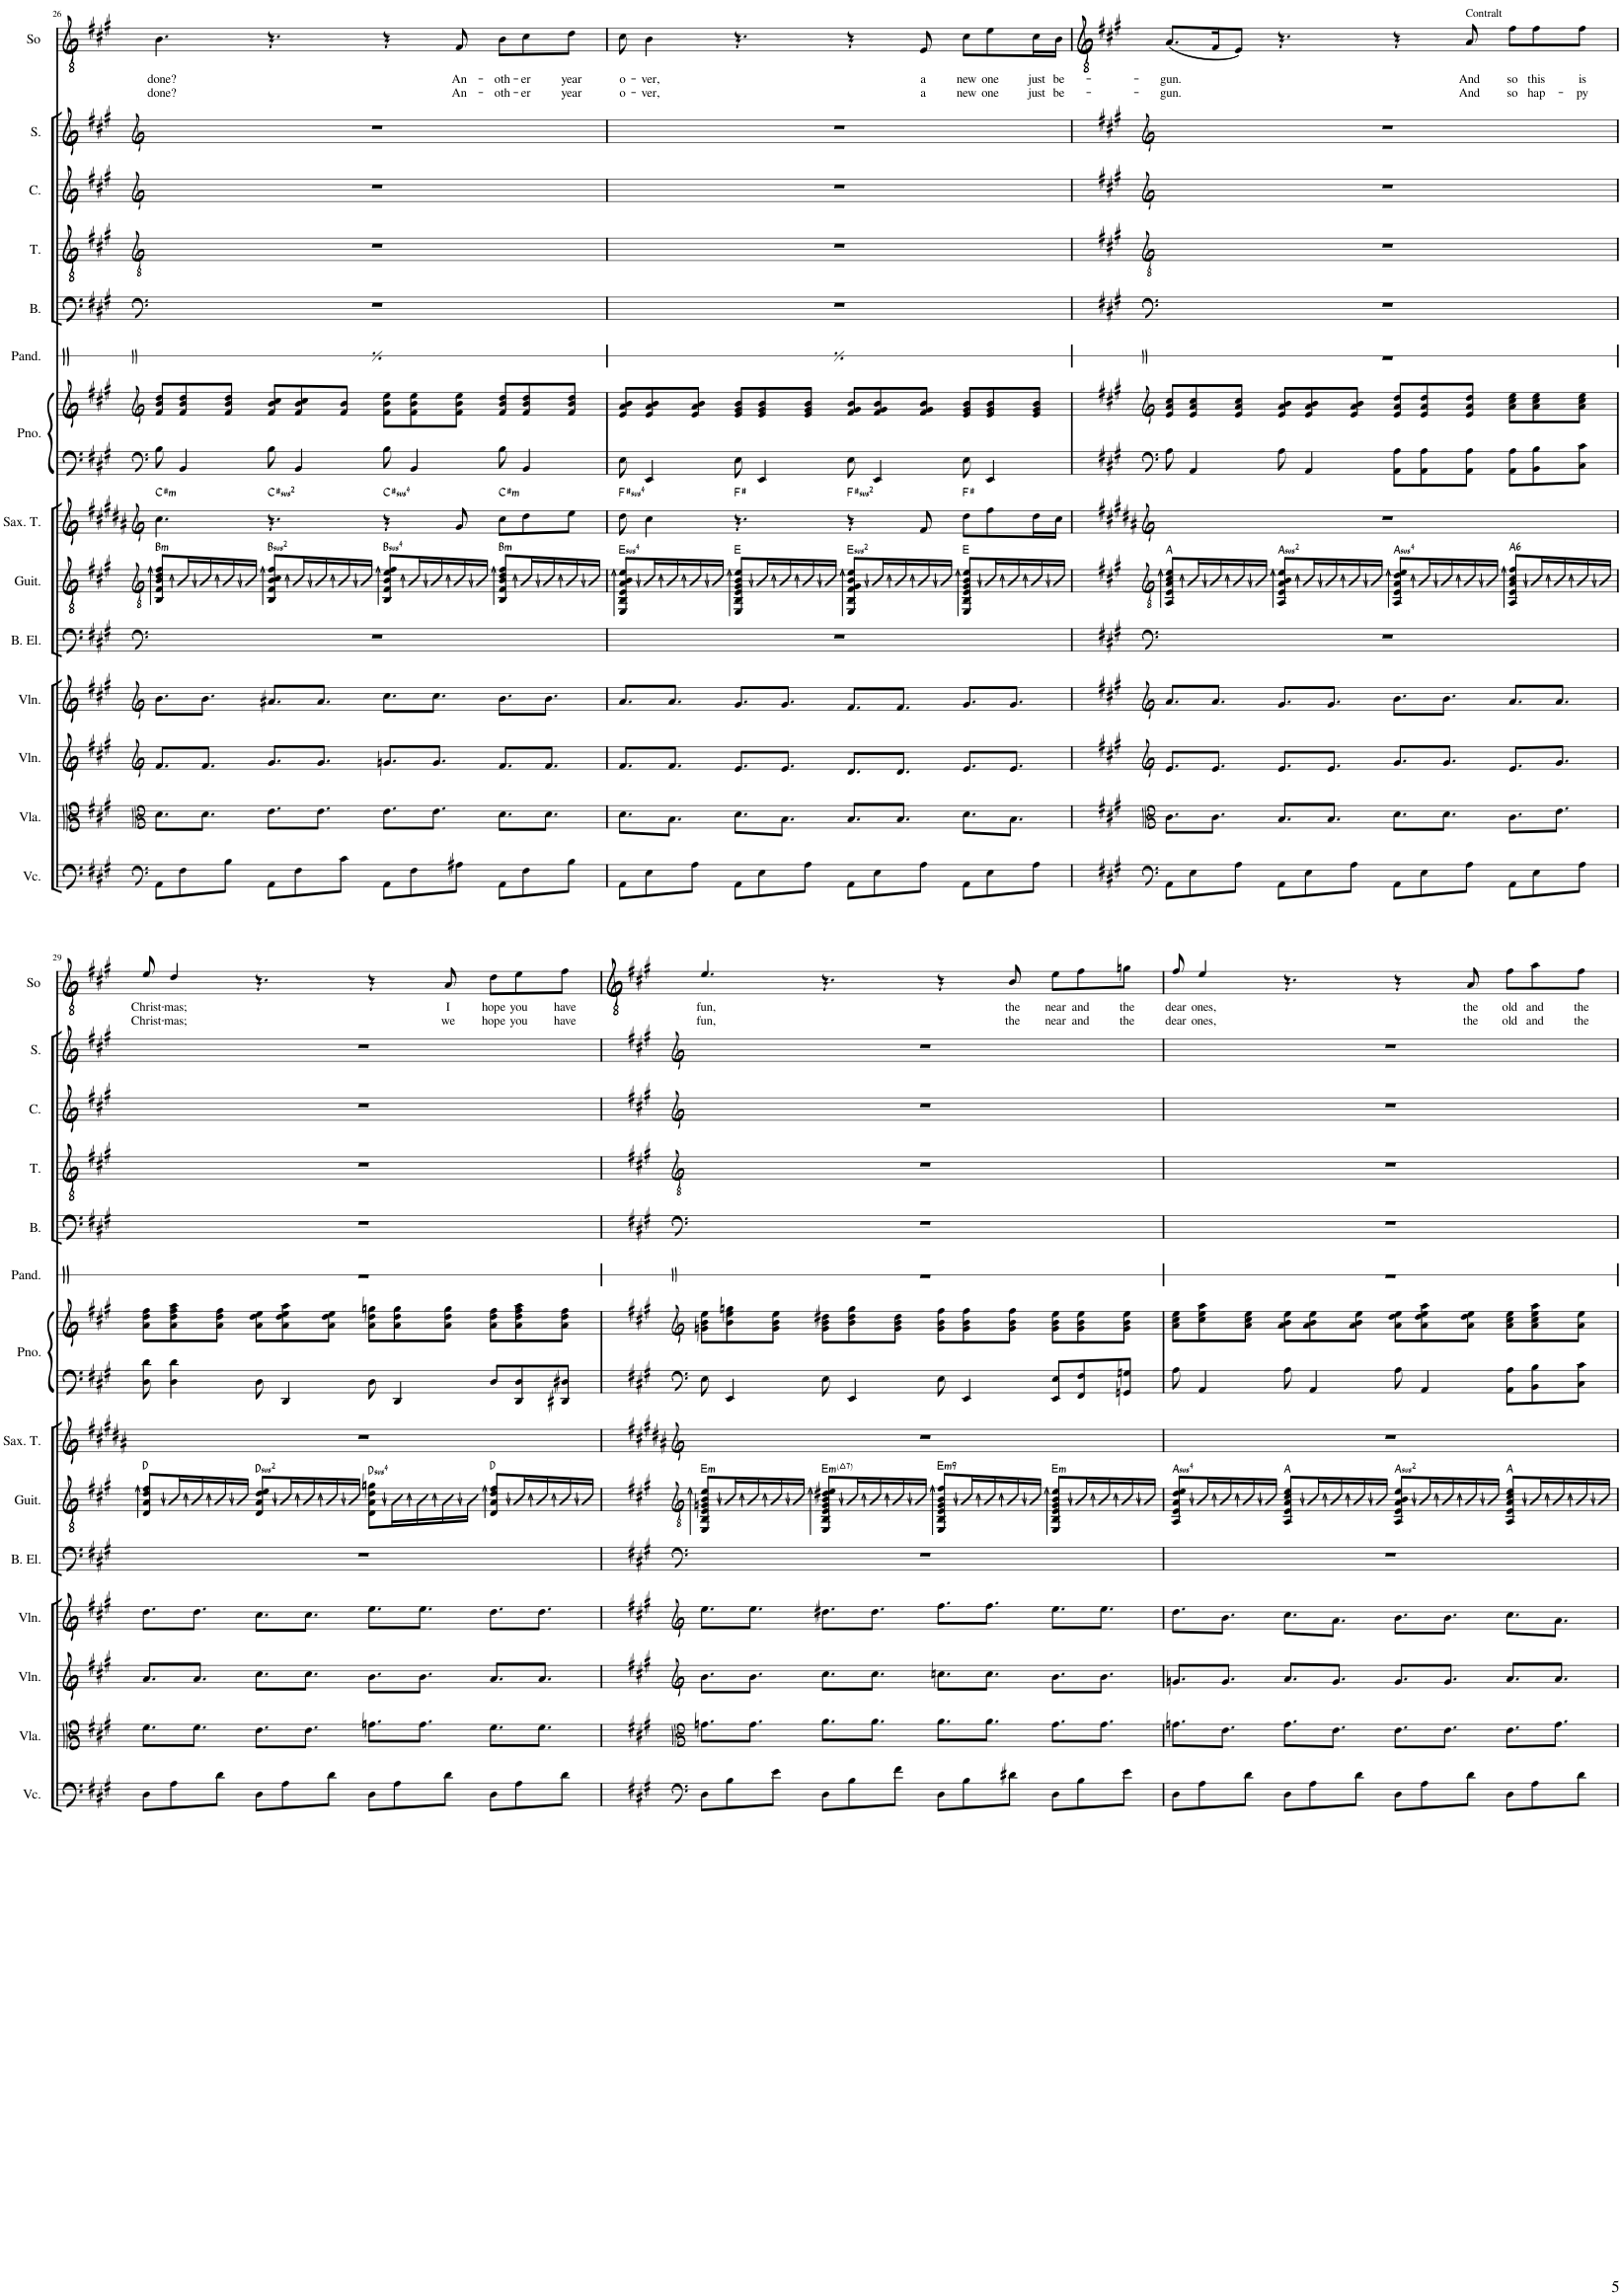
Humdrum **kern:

**kern	**kern	**kern	**kern	**kern	**kern	**harte	**kern	**harte	**kern	**harte	**kern	**kern	**kern	**kern	**kern	**kern	**kern	**kern	**text	**text
*part15	*part14	*part13	*part12	*part11	*part10	*part10	*part9	*part9	*part8	*part8	*part7	*part7	*part6	*part5	*part4	*part3	*part2	*part1	*part1	*part1
*staff16	*staff15	*staff14	*staff13	*staff12	*staff11	*	*staff10	*	*staff9	*	*staff8	*staff7	*staff6	*staff5	*staff4	*staff3	*staff2	*staff1	*staff1	*staff1
*I"Violoncel	*I"Viola	*I"Violí	*I"Violí	*I"Baix elèctric	*I"Guitarra acústica	*	*I"Saxòfon Tenor	*	*I"Saxòfon Contralt	*	*I"Piano	*	*I"Pandereta	*I"Baix	*I"Tenor	*I"Contralt	*I"Soprano	*I"Solo	*	*
*I'Vc.	*I'Vla.	*	*	*I'B. El.	*I'Guit.	*	*I'Sax. T.	*	*I'Sax. Contr.	*	*I'Pno.	*	*I'Pand.	*I'B.	*I'T.	*I'C.	*I'S.	*I'So	*	*
!!LO:PB:g=z
*clefF4	*clefC3	*clefG2	*clefG2	*clefF4	*clefGv2	*	*clefG2	*	*clefG2	*	*clefF4	*clefG2	*clefX	*clefF4	*clefGv2	*clefG2	*clefG2	*clefGv2	*	*
*	*	*	*	*ITrd7c12	*	*	*ITrd8c14	*	*ITrd5c9	*	*	*	*	*	*	*	*	*	*	*
*k[f#c#g#]	*k[f#c#g#]	*k[f#c#g#]	*k[f#c#g#]	*k[f#c#g#]	*k[f#c#g#]	*	*k[f#c#g#d#a#]	*	*k[f#c#g#d#a#e#]	*	*k[f#c#g#]	*k[f#c#g#]	*k[]	*k[f#c#g#]	*k[f#c#g#]	*k[f#c#g#]	*k[f#c#g#]	*k[f#c#g#]	*	*
*M12/8	*M12/8	*M12/8	*M12/8	*M12/8	*M12/8	*	*M12/8	*	*M12/8	*	*M12/8	*M12/8	*M12/8	*M12/8	*M12/8	*M12/8	*M12/8	*M12/8	*	*
=26	=26	=26	=26	=26	=26	=26	=26	=26	=26	=26	=26	=26	=26	=26	=26	=26	=26	=26	=26	=26
!	!	!	!	!	!	!LO:H:kt=m	!	!LO:H:kt=m	!	!LO:H:kt=m	!	!	!	!	!	!	!	!	!LO:LY:b	!LO:LY:b
8AA\L	8.d\L	8.f#/L	8.b\L	1.r	8BB/ 8F#/ 8B/ 8d/ 8f#/L	B:min	4.cc#\	C#:min	4.g#	G#:min	8B\	8f#/ 8b/ 8dd/L	4.r	1.r	1.r	1.r	1.r	4.B\	done?	done?
8F#\	.	.	.	.	16BB/ 16F#/ 16B/ 16d/ 16f#/L	.	.	.	.	.	4BB/	8f#/ 8b/ 8dd/	.	.	.	.	.	.	.	.
.	8.d\J	8.f#/J	8.b\J	.	16BB/ 16F#/ 16B/ 16d/ 16f#/	.	.	.	.	.	.	.	.	.	.	.	.	.	.	.
8B\J	.	.	.	.	16BB/ 16F#/ 16B/ 16d/ 16f#/	.	.	.	.	.	.	8f#/ 8b/ 8dd/J	.	.	.	.	.	.	.	.
.	.	.	.	.	16BB/ 16F#/ 16B/ 16d/ 16f#/JJ	.	.	.	.	.	.	.	.	.	.	.	.	.	.	.
!	!	!	!	!	!	!LO:H:kt=2	!	!LO:H:kt=2	!LO:N:vis=4	!LO:H:kt=2	!	!	!	!	!	!	!	!	!	!
8AA\L	8.e\L	8.g#/L	8.a#X/L	.	8BB/ 8F#/ 8B/ 8c#/ 8f#/L	B:(1,2,5)	4.r	C#:(1,2,5)	4.r	G#:(1,2,5)	8B\	8f#/ 8b/ 8cc#/L	4.Re\	.	.	.	.	4.r	.	.
8F#\	.	.	.	.	16BB/ 16F#/ 16B/ 16c#/ 16f#/L	.	.	.	.	.	4BB/	8f#/ 8b/ 8cc#/	.	.	.	.	.	.	.	.
.	8.e\J	8.g#/J	8.a#/J	.	16BB/ 16F#/ 16B/ 16c#/ 16f#/	.	.	.	.	.	.	.	.	.	.	.	.	.	.	.
8c#\J	.	.	.	.	16BB/ 16F#/ 16B/ 16c#/ 16f#/	.	.	.	.	.	.	8f#/ 8b/J	.	.	.	.	.	.	.	.
.	.	.	.	.	16BB/ 16F#/ 16B/ 16c#/ 16f#/JJ	.	.	.	.	.	.	.	.	.	.	.	.	.	.	.
!	!	!	!	!	!	!LO:H:kt=4	!	!LO:H:kt=4	!	!LO:H:kt=4	!	!	!	!	!	!	!	!	!	!
8AA\L	8.e\L	8.gn/L	8.cc#\L	.	8BB/ 8F#/ 8B/ 8e/ 8f#/L	B:sus4	4r	C#:sus4	4r	G#:sus4	8B\	8f#\ 8b\ 8ee\L	4.r	.	.	.	.	4r	.	.
8F#\	.	.	.	.	16BB/ 16F#/ 16B/ 16e/ 16f#/L	.	.	.	.	.	4BB/	8f#\ 8b\ 8ee\	.	.	.	.	.	.	.	.
.	8.e\J	8.g/J	8.cc#\J	.	16BB/ 16F#/ 16B/ 16e/ 16f#/	.	.	.	.	.	.	.	.	.	.	.	.	.	.	.
!	!	!	!	!	!	!	!	!	!	!	!	!	!	!	!	!	!	!	!LO:LY:b	!LO:LY:b
8A#X\J	.	.	.	.	16BB/ 16F#/ 16B/ 16e/ 16f#/	.	8g#/	.	8d#	.	.	8f#\ 8b\ 8ee\J	.	.	.	.	.	8F#/	An-	An-
.	.	.	.	.	16BB/ 16F#/ 16B/ 16e/ 16f#/JJ	.	.	.	.	.	.	.	.	.	.	.	.	.	.	.
!	!	!	!	!	!	!LO:H:kt=m	!	!LO:H:kt=m	!	!LO:H:kt=m	!	!	!	!	!	!	!	!	!LO:LY:b	!LO:LY:b
8AA\L	8.d\L	8.f#/L	8.b\L	.	8BB/ 8F#/ 8B/ 8d/ 8f#/L	B:min	8cc#\L	C#:min	8g#/L	G#:min	8B\	8f#/ 8b/ 8dd/L	4.Re\	.	.	.	.	8B\L	-oth-	-oth-
!	!	!	!	!	!	!	!	!	!	!	!	!	!	!	!	!	!	!	!LO:LY:b	!LO:LY:b
8F#\	.	.	.	.	16BB/ 16F#/ 16B/ 16d/ 16f#/L	.	8dd#\	.	8a#/	.	4BB/	8f#/ 8b/ 8dd/	.	.	.	.	.	8c#\	-er	-er
.	8.d\J	8.f#/J	8.b\J	.	16BB/ 16F#/ 16B/ 16d/ 16f#/	.	.	.	.	.	.	.	.	.	.	.	.	.	.	.
!	!	!	!	!	!	!	!	!	!	!	!	!	!	!	!	!	!	!	!LO:LY:b	!LO:LY:b
8B\J	.	.	.	.	16BB/ 16F#/ 16B/ 16d/ 16f#/	.	8ee\J	.	8b/J	.	.	8f#/ 8b/ 8dd/J	.	.	.	.	.	8d\J	year	year
.	.	.	.	.	16BB/ 16F#/ 16B/ 16d/ 16f#/JJ	.	.	.	.	.	.	.	.	.	.	.	.	.	.	.
=27	=27	=27	=27	=27	=27	=27	=27	=27	=27	=27	=27	=27	=27	=27	=27	=27	=27	=27	=27	=27
!	!	!	!	!	!	!LO:H:kt=4	!	!LO:H:kt=4	!	!LO:H:kt=4	!	!	!	!	!	!	!	!	!LO:LY:b	!LO:LY:b
8AA\L	8.d\L	8.f#/L	8.a/L	1.r	8EE/ 8BB/ 8E/ 8A/ 8B/ 8e/L	E:sus4	8dd#\	F#:sus4	8a#	C#:sus4	8E\	8e/ 8a/ 8b/L	4.r	1.r	1.r	1.r	1.r	8c#\	o-	o-
!	!	!	!	!	!	!	!	!	!	!	!	!	!	!	!	!	!	!	!LO:LY:b	!LO:LY:b
8E\	.	.	.	.	16AA/ 16E/ 16A/ 16c#/ 16e/L	.	4cc#\	.	4g#	.	4EE/	8e/ 8a/ 8b/	.	.	.	.	.	4B\	-ver,	-ver,
.	8.B\J	8.f#/J	8.a/J	.	16AA/ 16E/ 16A/ 16c#/ 16e/	.	.	.	.	.	.	.	.	.	.	.	.	.	.	.
8A\J	.	.	.	.	16AA/ 16E/ 16A/ 16c#/ 16e/	.	.	.	.	.	.	8e/ 8a/ 8b/J	.	.	.	.	.	.	.	.
.	.	.	.	.	16AA/ 16E/ 16A/ 16c#/ 16e/JJ	.	.	.	.	.	.	.	.	.	.	.	.	.	.	.
!	!	!	!	!	!	!	!	!	!LO:N:vis=4	!	!	!	!	!	!	!	!	!	!	!
8AA\L	8.d\L	8.e/L	8.g#/L	.	8EE/ 8BB/ 8E/ 8G#/ 8B/ 8e/L	E:maj	4.r	F#:maj	4.r	C#:maj	8E\	8e/ 8g#/ 8b/L	4.Re\	.	.	.	.	4.r	.	.
8E\	.	.	.	.	16AA/ 16E/ 16A/ 16c#/ 16e/L	.	.	.	.	.	4EE/	8e/ 8g#/ 8b/	.	.	.	.	.	.	.	.
.	8.B\J	8.e/J	8.g#/J	.	16AA/ 16E/ 16A/ 16c#/ 16e/	.	.	.	.	.	.	.	.	.	.	.	.	.	.	.
8A\J	.	.	.	.	16AA/ 16E/ 16A/ 16c#/ 16e/	.	.	.	.	.	.	8e/ 8g#/ 8b/J	.	.	.	.	.	.	.	.
.	.	.	.	.	16AA/ 16E/ 16A/ 16c#/ 16e/JJ	.	.	.	.	.	.	.	.	.	.	.	.	.	.	.
!	!	!	!	!	!	!LO:H:kt=2	!	!LO:H:kt=2	!	!LO:H:kt=2	!	!	!	!	!	!	!	!	!	!
8AA\L	8.B/L	8.d/L	8.f#/L	.	8EE/ 8BB/ 8F#/ 8G#/ 8B/ 8e/L	E:(1,2,5)	4r	F#:(1,2,5)	4r	C#:(1,2,5)	8E\	8f#/ 8g#/ 8b/L	4.r	.	.	.	.	4r	.	.
8E\	.	.	.	.	16AA/ 16E/ 16A/ 16c#/ 16e/L	.	.	.	.	.	4EE/	8f#/ 8g#/ 8b/	.	.	.	.	.	.	.	.
.	8.B/J	8.d/J	8.f#/J	.	16AA/ 16E/ 16A/ 16c#/ 16e/	.	.	.	.	.	.	.	.	.	.	.	.	.	.	.
!	!	!	!	!	!	!	!	!	!	!	!	!	!	!	!	!	!	!	!LO:LY:b	!LO:LY:b
8A\J	.	.	.	.	16AA/ 16E/ 16A/ 16c#/ 16e/	.	8f#/	.	8c#	.	.	8f#/ 8g#/ 8b/J	.	.	.	.	.	8E/	a	a
.	.	.	.	.	16AA/ 16E/ 16A/ 16c#/ 16e/JJ	.	.	.	.	.	.	.	.	.	.	.	.	.	.	.
!	!	!	!	!	!	!	!	!	!	!	!	!	!	!	!	!	!	!	!LO:LY:b	!LO:LY:b
8AA\L	8.d\L	8.e/L	8.g#/L	.	8EE/ 8BB/ 8E/ 8G#/ 8B/ 8e/L	E:maj	8dd#\L	F#:maj	8a#/L	C#:maj	8E\	8e/ 8g#/ 8b/L	4.Re\	.	.	.	.	8c#\L	new	new
!	!	!	!	!	!	!	!	!	!	!	!	!	!	!	!	!	!	!	!LO:LY:b	!LO:LY:b
8E\	.	.	.	.	16AA/ 16E/ 16A/ 16c#/ 16e/L	.	8ff#\	.	8cc#/	.	4EE/	8e/ 8g#/ 8b/	.	.	.	.	.	8e\	one	one
.	8.B\J	8.e/J	8.g#/J	.	16AA/ 16E/ 16A/ 16c#/ 16e/	.	.	.	.	.	.	.	.	.	.	.	.	.	.	.
!	!	!	!	!	!	!	!	!	!	!	!	!	!	!	!	!	!	!	!LO:LY:b	!LO:LY:b
8A\J	.	.	.	.	16AA/ 16E/ 16A/ 16c#/ 16e/	.	16dd#\L	.	16a#/L	.	.	8e/ 8g#/ 8b/J	.	.	.	.	.	16c#\L	just	just
!	!	!	!	!	!	!	!	!	!	!	!	!	!	!	!	!	!	!	!LO:LY:b	!LO:LY:b
.	.	.	.	.	16AA/ 16E/ 16A/ 16c#/ 16e/JJ	.	16cc#\JJ	.	16g#/JJ	.	.	.	.	.	.	.	.	16B\JJ	be-	be-
=28	=28	=28	=28	=28	=28	=28	=28	=28	=28	=28	=28	=28	=28	=28	=28	=28	=28	=28	=28	=28
*clefF4	*clefC3	*clefG2	*clefG2	*clefF4	*clefGv2	*	*clefG2	*	*clefG2	*	*clefF4	*clefG2	*clefX	*clefF4	*clefGv2	*clefG2	*clefG2	*	*	*
*k[f#c#g#]	*k[f#c#g#]	*k[f#c#g#]	*k[f#c#g#]	*k[f#c#g#]	*k[f#c#g#]	*	*k[f#c#g#d#a#]	*	*k[f#c#g#d#a#e#]	*	*k[f#c#g#]	*k[f#c#g#]	*	*k[f#c#g#]	*k[f#c#g#]	*k[f#c#g#]	*k[f#c#g#]	*k[f#c#g#]	*	*
!	!	!	!	!	!	!	!	!	!	!	!	!	!	!	!	!	!	!	!LO:LY:b	!LO:LY:b
8AA\L	8.c#\L	8.e/L	8.a/L	1.r	8AA/ 8E/ 8A/ 8c#/ 8e/L	A:maj	1.r	.	1.r	.	8A\	8e/ 8a/ 8cc#/L	1.r	1.r	1.r	1.r	1.r	(8.A/L	-gun.	-gun.
8E\	.	.	.	.	16AA/ 16E/ 16A/ 16c#/ 16e/L	.	.	.	.	.	4AA/	8e/ 8a/ 8cc#/	.	.	.	.	.	.	.	.
.	8.c#\J	8.e/J	8.a/J	.	16AA/ 16E/ 16A/ 16c#/ 16e/	.	.	.	.	.	.	.	.	.	.	.	.	16F#/K	.	.
8A\J	.	.	.	.	16AA/ 16E/ 16A/ 16c#/ 16e/	.	.	.	.	.	.	8e/ 8a/ 8cc#/J	.	.	.	.	.	8E/J)	.	.
.	.	.	.	.	16AA/ 16E/ 16A/ 16c#/ 16e/JJ	.	.	.	.	.	.	.	.	.	.	.	.	.	.	.
!	!	!	!	!	!	!LO:H:kt=2	!	!	!	!	!	!	!	!	!	!	!	!	!	!
8AA\L	8.B/L	8.e/L	8.g#/L	.	8AA/ 8E/ 8A/ 8B/ 8e/L	A:(1,2,5)	.	.	.	.	8A\	8e/ 8a/ 8b/L	.	.	.	.	.	4.r	.	.
8E\	.	.	.	.	16AA/ 16E/ 16A/ 16B/ 16e/L	.	.	.	.	.	4AA/	8e/ 8a/ 8b/	.	.	.	.	.	.	.	.
.	8.B/J	8.e/J	8.g#/J	.	16AA/ 16E/ 16A/ 16B/ 16e/	.	.	.	.	.	.	.	.	.	.	.	.	.	.	.
8A\J	.	.	.	.	16AA/ 16E/ 16A/ 16B/ 16e/	.	.	.	.	.	.	8e/ 8a/ 8b/J	.	.	.	.	.	.	.	.
.	.	.	.	.	16AA/ 16E/ 16A/ 16B/ 16e/JJ	.	.	.	.	.	.	.	.	.	.	.	.	.	.	.
!	!	!	!	!	!	!LO:H:kt=4	!	!	!	!	!	!	!	!	!	!	!	!	!	!
8AA\L	8.d\L	8.g#/L	8.b\L	.	8AA/ 8E/ 8A/ 8d/ 8e/L	A:sus4	.	.	.	.	8AA\ 8A\L	8e/ 8a/ 8dd/L	.	.	.	.	.	4r	.	.
8E\	.	.	.	.	16AA/ 16E/ 16A/ 16d/ 16e/L	.	.	.	.	.	8AA\ 8A\	8e/ 8a/ 8dd/	.	.	.	.	.	.	.	.
.	8.d\J	8.g#/J	8.b\J	.	16AA/ 16E/ 16A/ 16d/ 16e/	.	.	.	.	.	.	.	.	.	.	.	.	.	.	.
!	!	!	!	!	!	!	!	!	!	!	!	!	!	!	!	!	!	!LO:TX:a:t=Contralt	!	!
!	!	!	!	!	!	!	!	!	!	!	!	!	!	!	!	!	!	!	!LO:LY:b	!LO:LY:b
8A\J	.	.	.	.	16AA/ 16E/ 16A/ 16d/ 16e/	.	.	.	.	.	8AA\ 8A\J	8e/ 8a/ 8dd/J	.	.	.	.	.	8A/	And	And
.	.	.	.	.	16AA/ 16E/ 16A/ 16d/ 16e/JJ	.	.	.	.	.	.	.	.	.	.	.	.	.	.	.
!	!	!	!	!	!	!LO:H:kt=6	!	!	!	!	!	!	!	!	!	!	!	!	!LO:LY:b	!LO:LY:b
8AA\L	8.c#\L	8.e/L	8.a/L	.	8AA/ 8E/ 8A/ 8c#/ 8f#/L	A:maj6	.	.	.	.	8AA\ 8A\L	8a\ 8cc#\ 8ee\L	.	.	.	.	.	8f#\L	so	so
!	!	!	!	!	!	!	!	!	!	!	!	!	!	!	!	!	!	!	!LO:LY:b	!LO:LY:b
8E\	.	.	.	.	16AA/ 16E/ 16A/ 16c#/ 16e/L	.	.	.	.	.	8BB\ 8B\	8a\ 8cc#\ 8ee\	.	.	.	.	.	8f#\	this	hap-
.	8.e\J	8.g#/J	8.a/J	.	16AA/ 16E/ 16A/ 16c#/ 16e/	.	.	.	.	.	.	.	.	.	.	.	.	.	.	.
!	!	!	!	!	!	!	!	!	!	!	!	!	!	!	!	!	!	!	!LO:LY:b	!LO:LY:b
8A\J	.	.	.	.	16AA/ 16E/ 16A/ 16c#/ 16e/	.	.	.	.	.	8C#\ 8c#\J	8a\ 8cc#\ 8ee\J	.	.	.	.	.	8f#\J	is	-py
.	.	.	.	.	16AA/ 16E/ 16A/ 16c#/ 16e/JJ	.	.	.	.	.	.	.	.	.	.	.	.	.	.	.
!!LO:LB:g=z
=29	=29	=29	=29	=29	=29	=29	=29	=29	=29	=29	=29	=29	=29	=29	=29	=29	=29	=29	=29	=29
!	!	!	!	!	!	!	!	!	!	!	!	!	!	!	!	!	!	!	!LO:LY:b	!LO:LY:b
8D\L	8.f#\L	8.a/L	8.dd\L	1.r	8D/ 8A/ 8d/ 8f#/L	D:maj	1.r	.	1.r	.	8D\ 8d\	8a\ 8dd\ 8ff#\L	1.r	1.r	1.r	1.r	1.r	8e/	Christ-	Christ-
!	!	!	!	!	!	!	!	!	!	!	!	!	!	!	!	!	!	!	!LO:LY:b	!LO:LY:b
8A\	.	.	.	.	16AA/ 16E/ 16A/ 16c#/ 16e/L	.	.	.	.	.	4D\ 4d\	8a\ 8dd\ 8ff#\ 8aa\	.	.	.	.	.	4d/	-mas;	-mas;
.	8.f#\J	8.a/J	8.dd\J	.	16AA/ 16E/ 16A/ 16c#/ 16e/	.	.	.	.	.	.	.	.	.	.	.	.	.	.	.
8d\J	.	.	.	.	16AA/ 16E/ 16A/ 16c#/ 16e/	.	.	.	.	.	.	8a\ 8dd\ 8ff#\J	.	.	.	.	.	.	.	.
.	.	.	.	.	16AA/ 16E/ 16A/ 16c#/ 16e/JJ	.	.	.	.	.	.	.	.	.	.	.	.	.	.	.
!	!	!	!	!	!	!LO:H:kt=2	!	!	!	!	!	!	!	!	!	!	!	!	!	!
8D\L	8.e\L	8.cc#\L	8.cc#\L	.	8D/ 8A/ 8d/ 8e/L	D:(1,2,5)	.	.	.	.	8D\	8a\ 8dd\ 8ee\L	.	.	.	.	.	4.r	.	.
8A\	.	.	.	.	16AA/ 16E/ 16A/ 16c#/ 16e/L	.	.	.	.	.	4DD/	8a\ 8dd\ 8ee\ 8aa\	.	.	.	.	.	.	.	.
.	8.e\J	8.cc#\J	8.cc#\J	.	16AA/ 16E/ 16A/ 16c#/ 16e/	.	.	.	.	.	.	.	.	.	.	.	.	.	.	.
8d\J	.	.	.	.	16AA/ 16E/ 16A/ 16c#/ 16e/	.	.	.	.	.	.	8a\ 8dd\ 8ee\J	.	.	.	.	.	.	.	.
.	.	.	.	.	16AA/ 16E/ 16A/ 16c#/ 16e/JJ	.	.	.	.	.	.	.	.	.	.	.	.	.	.	.
!	!	!	!	!	!	!LO:H:kt=4	!	!	!	!	!	!	!	!	!	!	!	!	!	!
8D\L	8.gn\L	8.b\L	8.ee\L	.	8D\ 8A\ 8d\ 8gn\L	D:sus4	.	.	.	.	8D\	8a\ 8dd\ 8ggn\L	.	.	.	.	.	4r	.	.
8A\	.	.	.	.	16AA\ 16E\ 16A\ 16c#\ 16e\L	.	.	.	.	.	4DD/	8a\ 8dd\ 8gg\	.	.	.	.	.	.	.	.
.	8.g\J	8.b\J	8.ee\J	.	16AA\ 16E\ 16A\ 16c#\ 16e\	.	.	.	.	.	.	.	.	.	.	.	.	.	.	.
!	!	!	!	!	!	!	!	!	!	!	!	!	!	!	!	!	!	!	!LO:LY:b	!LO:LY:b
8d\J	.	.	.	.	16AA\ 16E\ 16A\ 16c#\ 16e\	.	.	.	.	.	.	8a\ 8dd\ 8gg\J	.	.	.	.	.	8A/	I	we
.	.	.	.	.	16AA\ 16E\ 16A\ 16c#\ 16e\JJ	.	.	.	.	.	.	.	.	.	.	.	.	.	.	.
!	!	!	!	!	!	!	!	!	!	!	!	!	!	!	!	!	!	!	!LO:LY:b	!LO:LY:b
8D\L	8.f#\L	8.a/L	8.dd\L	.	8D/ 8A/ 8d/ 8f#/L	D:maj	.	.	.	.	8D/L	8a\ 8dd\ 8ff#\L	.	.	.	.	.	8d\L	hope	hope
!	!	!	!	!	!	!	!	!	!	!	!	!	!	!	!	!	!	!	!LO:LY:b	!LO:LY:b
8A\	.	.	.	.	16AA/ 16E/ 16A/ 16c#/ 16e/L	.	.	.	.	.	8DD/ 8D/	8a\ 8dd\ 8ff#\ 8aa\	.	.	.	.	.	8e\	you	you
.	8.f#\J	8.a/J	8.dd\J	.	16AA/ 16E/ 16A/ 16c#/ 16e/	.	.	.	.	.	.	.	.	.	.	.	.	.	.	.
!	!	!	!	!	!	!	!	!	!	!	!	!	!	!	!	!	!	!	!LO:LY:b	!LO:LY:b
8d\J	.	.	.	.	16AA/ 16E/ 16A/ 16c#/ 16e/	.	.	.	.	.	8DD#X/ 8D#X/J	8a\ 8dd\ 8ff#\J	.	.	.	.	.	8f#\J	have	have
.	.	.	.	.	16AA/ 16E/ 16A/ 16c#/ 16e/JJ	.	.	.	.	.	.	.	.	.	.	.	.	.	.	.
=30	=30	=30	=30	=30	=30	=30	=30	=30	=30	=30	=30	=30	=30	=30	=30	=30	=30	=30	=30	=30
*clefF4	*clefC3	*clefG2	*clefG2	*clefF4	*clefGv2	*	*clefG2	*	*clefG2	*	*clefF4	*clefG2	*clefX	*clefF4	*clefGv2	*clefG2	*clefG2	*	*	*
*k[f#c#g#]	*k[f#c#g#]	*k[f#c#g#]	*k[f#c#g#]	*k[f#c#g#]	*k[f#c#g#]	*	*k[f#c#g#d#a#]	*	*k[f#c#g#d#a#e#]	*	*k[f#c#g#]	*k[f#c#g#]	*	*k[f#c#g#]	*k[f#c#g#]	*k[f#c#g#]	*k[f#c#g#]	*k[f#c#g#]	*	*
!	!	!	!	!	!	!LO:H:kt=m	!	!	!	!	!	!	!	!	!	!	!	!	!LO:LY:b	!LO:LY:b
8D\L	8.gn\L	8.b\L	8.ee\L	1.r	8EE/ 8BB/ 8E/ 8Gn/ 8B/ 8e/L	E:min	1.r	.	1.r	.	8E\	8gn\ 8b\ 8ee\L	1.r	1.r	1.r	1.r	1.r	4.e/	fun,	fun,
8B\	.	.	.	.	16AA/ 16E/ 16A/ 16c#/ 16e/L	.	.	.	.	.	4EE/	8b\ 8ee\ 8ggn\	.	.	.	.	.	.	.	.
.	8.g\J	8.b\J	8.ee\J	.	16AA/ 16E/ 16A/ 16c#/ 16e/	.	.	.	.	.	.	.	.	.	.	.	.	.	.	.
8e\J	.	.	.	.	16AA/ 16E/ 16A/ 16c#/ 16e/	.	.	.	.	.	.	8g\ 8b\ 8ee\J	.	.	.	.	.	.	.	.
.	.	.	.	.	16AA/ 16E/ 16A/ 16c#/ 16e/JJ	.	.	.	.	.	.	.	.	.	.	.	.	.	.	.
!	!	!	!	!	!	!LO:H:kt=mt7	!	!	!	!	!	!	!	!	!	!	!	!	!	!
8D\L	8.a\L	8.cc#\L	8.dd#X\L	.	8EE/ 8BB/ 8E/ 8G/ 8B/ 8d#X/ 8e/L	E:minmaj7	.	.	.	.	8E\	8g\ 8b\ 8dd#X\L	.	.	.	.	.	4.r	.	.
8B\	.	.	.	.	16AA/ 16E/ 16A/ 16c#/ 16e/L	.	.	.	.	.	4EE/	8b\ 8dd#\ 8gg\	.	.	.	.	.	.	.	.
.	8.a\J	8.cc#\J	8.dd#\J	.	16AA/ 16E/ 16A/ 16c#/ 16e/	.	.	.	.	.	.	.	.	.	.	.	.	.	.	.
8f#\J	.	.	.	.	16AA/ 16E/ 16A/ 16c#/ 16e/	.	.	.	.	.	.	8g\ 8b\ 8dd#\J	.	.	.	.	.	.	.	.
.	.	.	.	.	16AA/ 16E/ 16A/ 16c#/ 16e/JJ	.	.	.	.	.	.	.	.	.	.	.	.	.	.	.
!	!	!	!	!	!	!LO:H:kt=m9	!	!	!	!	!	!	!	!	!	!	!	!	!	!
8D\L	8.a\L	8.ccn\L	8.ff#\L	.	8EE/ 8BB/ 8E/ 8G/ 8B/ 8f#/L	E:min9	.	.	.	.	8E\	8g\ 8b\ 8ff#\L	.	.	.	.	.	4r	.	.
8B\	.	.	.	.	16AA/ 16E/ 16A/ 16c#/ 16e/L	.	.	.	.	.	4EE/	8g\ 8b\ 8ff#\	.	.	.	.	.	.	.	.
.	8.a\J	8.cc\J	8.ff#\J	.	16AA/ 16E/ 16A/ 16c#/ 16e/	.	.	.	.	.	.	.	.	.	.	.	.	.	.	.
!	!	!	!	!	!	!	!	!	!	!	!	!	!	!	!	!	!	!	!LO:LY:b	!LO:LY:b
8d#X\J	.	.	.	.	16AA/ 16E/ 16A/ 16c#/ 16e/	.	.	.	.	.	.	8g\ 8b\ 8ff#\J	.	.	.	.	.	8B/	the	the
.	.	.	.	.	16AA/ 16E/ 16A/ 16c#/ 16e/JJ	.	.	.	.	.	.	.	.	.	.	.	.	.	.	.
!	!	!	!	!	!	!LO:H:kt=m	!	!	!	!	!	!	!	!	!	!	!	!	!LO:LY:b	!LO:LY:b
8D\L	8.g\L	8.b\L	8.ee\L	.	8EE/ 8BB/ 8E/ 8G/ 8B/ 8e/L	E:min	.	.	.	.	8EE/ 8E/L	8g\ 8b\ 8ee\L	.	.	.	.	.	8e\L	near	near
!	!	!	!	!	!	!	!	!	!	!	!	!	!	!	!	!	!	!	!LO:LY:b	!LO:LY:b
8B\	.	.	.	.	16AA/ 16E/ 16A/ 16c#/ 16e/L	.	.	.	.	.	8FF#/ 8F#/	8g\ 8b\ 8ee\	.	.	.	.	.	8f#\	and	and
.	8.g\J	8.b\J	8.ee\J	.	16AA/ 16E/ 16A/ 16c#/ 16e/	.	.	.	.	.	.	.	.	.	.	.	.	.	.	.
!	!	!	!	!	!	!	!	!	!	!	!	!	!	!	!	!	!	!	!LO:LY:b	!LO:LY:b
8e\J	.	.	.	.	16AA/ 16E/ 16A/ 16c#/ 16e/	.	.	.	.	.	8GGn/ 8Gn/J	8g\ 8b\ 8ee\J	.	.	.	.	.	8gn\J	the	the
.	.	.	.	.	16AA/ 16E/ 16A/ 16c#/ 16e/JJ	.	.	.	.	.	.	.	.	.	.	.	.	.	.	.
=31	=31	=31	=31	=31	=31	=31	=31	=31	=31	=31	=31	=31	=31	=31	=31	=31	=31	=31	=31	=31
!	!	!	!	!	!	!LO:H:kt=4	!	!	!	!	!	!	!	!	!	!	!	!	!LO:LY:b	!LO:LY:b
8D\L	8.gn\L	8.gn/L	8.dd\L	1.r	8AA/ 8E/ 8A/ 8d/ 8e/L	A:sus4	1.r	.	1.r	.	8A\	8a\ 8cc#\ 8ee\L	1.r	1.r	1.r	1.r	1.r	8f#/	dear	dear
!	!	!	!	!	!	!	!	!	!	!	!	!	!	!	!	!	!	!	!LO:LY:b	!LO:LY:b
8A\	.	.	.	.	16AA/ 16E/ 16A/ 16c#/ 16e/L	.	.	.	.	.	4AA/	8cc#\ 8ee\ 8aa\	.	.	.	.	.	4e/	ones,	ones,
.	8.e\J	8.g/J	8.b\J	.	16AA/ 16E/ 16A/ 16c#/ 16e/	.	.	.	.	.	.	.	.	.	.	.	.	.	.	.
8d\J	.	.	.	.	16AA/ 16E/ 16A/ 16c#/ 16e/	.	.	.	.	.	.	8a\ 8cc#\ 8ee\J	.	.	.	.	.	.	.	.
.	.	.	.	.	16AA/ 16E/ 16A/ 16c#/ 16e/JJ	.	.	.	.	.	.	.	.	.	.	.	.	.	.	.
8D\L	8.g\L	8.a/L	8.cc#\L	.	8AA/ 8E/ 8A/ 8c#/ 8e/L	A:maj	.	.	.	.	8A\	8a\ 8b\ 8ee\L	.	.	.	.	.	4.r	.	.
8A\	.	.	.	.	16AA/ 16E/ 16A/ 16c#/ 16e/L	.	.	.	.	.	4AA/	8a\ 8b\ 8ee\	.	.	.	.	.	.	.	.
.	8.e\J	8.g/J	8.a\J	.	16AA/ 16E/ 16A/ 16c#/ 16e/	.	.	.	.	.	.	.	.	.	.	.	.	.	.	.
8d\J	.	.	.	.	16AA/ 16E/ 16A/ 16c#/ 16e/	.	.	.	.	.	.	8a\ 8b\ 8ee\J	.	.	.	.	.	.	.	.
.	.	.	.	.	16AA/ 16E/ 16A/ 16c#/ 16e/JJ	.	.	.	.	.	.	.	.	.	.	.	.	.	.	.
!	!	!	!	!	!	!LO:H:kt=2	!	!	!	!	!	!	!	!	!	!	!	!	!	!
8D\L	8.e\L	8.g/L	8.b\L	.	8AA/ 8E/ 8A/ 8B/ 8e/L	A:(1,2,5)	.	.	.	.	8A\	8a\ 8dd\ 8ee\L	.	.	.	.	.	4r	.	.
8A\	.	.	.	.	16AA/ 16E/ 16A/ 16c#/ 16e/L	.	.	.	.	.	4AA/	8a\ 8dd\ 8ee\ 8aa\	.	.	.	.	.	.	.	.
.	8.e\J	8.g/J	8.b\J	.	16AA/ 16E/ 16A/ 16c#/ 16e/	.	.	.	.	.	.	.	.	.	.	.	.	.	.	.
!	!	!	!	!	!	!	!	!	!	!	!	!	!	!	!	!	!	!	!LO:LY:b	!LO:LY:b
8d\J	.	.	.	.	16AA/ 16E/ 16A/ 16c#/ 16e/	.	.	.	.	.	.	8a\ 8dd\ 8ee\J	.	.	.	.	.	8A/	the	the
.	.	.	.	.	16AA/ 16E/ 16A/ 16c#/ 16e/JJ	.	.	.	.	.	.	.	.	.	.	.	.	.	.	.
!	!	!	!	!	!	!	!	!	!	!	!	!	!	!	!	!	!	!	!LO:LY:b	!LO:LY:b
8D\L	8.e\L	8.a/L	8.cc#\L	.	8AA/ 8E/ 8A/ 8c#/ 8e/L	A:maj	.	.	.	.	8AA\ 8A\L	8a\ 8cc#\ 8ee\L	.	.	.	.	.	8f#\L	old	old
!	!	!	!	!	!	!	!	!	!	!	!	!	!	!	!	!	!	!	!LO:LY:b	!LO:LY:b
8A\	.	.	.	.	16AA/ 16E/ 16A/ 16c#/ 16e/L	.	.	.	.	.	8BB\ 8B\	8a\ 8cc#\ 8ee\ 8aa\	.	.	.	.	.	8a\	and	and
.	8.g\J	8.a/J	8.a\J	.	16AA/ 16E/ 16A/ 16c#/ 16e/	.	.	.	.	.	.	.	.	.	.	.	.	.	.	.
!	!	!	!	!	!	!	!	!	!	!	!	!	!	!	!	!	!	!	!LO:LY:b	!LO:LY:b
8d\J	.	.	.	.	16AA/ 16E/ 16A/ 16c#/ 16e/	.	.	.	.	.	8C#\ 8c#\J	8a\ 8ee\J	.	.	.	.	.	8f#\J	the	the
.	.	.	.	.	16AA/ 16E/ 16A/ 16c#/ 16e/JJ	.	.	.	.	.	.	.	.	.	.	.	.	.	.	.
=	=	=	=	=	=	=	=	=	=	=	=	=	=	=	=	=	=	=	=	=
*-	*-	*-	*-	*-	*-	*-	*-	*-	*-	*-	*-	*-	*-	*-	*-	*-	*-	*-	*-	*-
